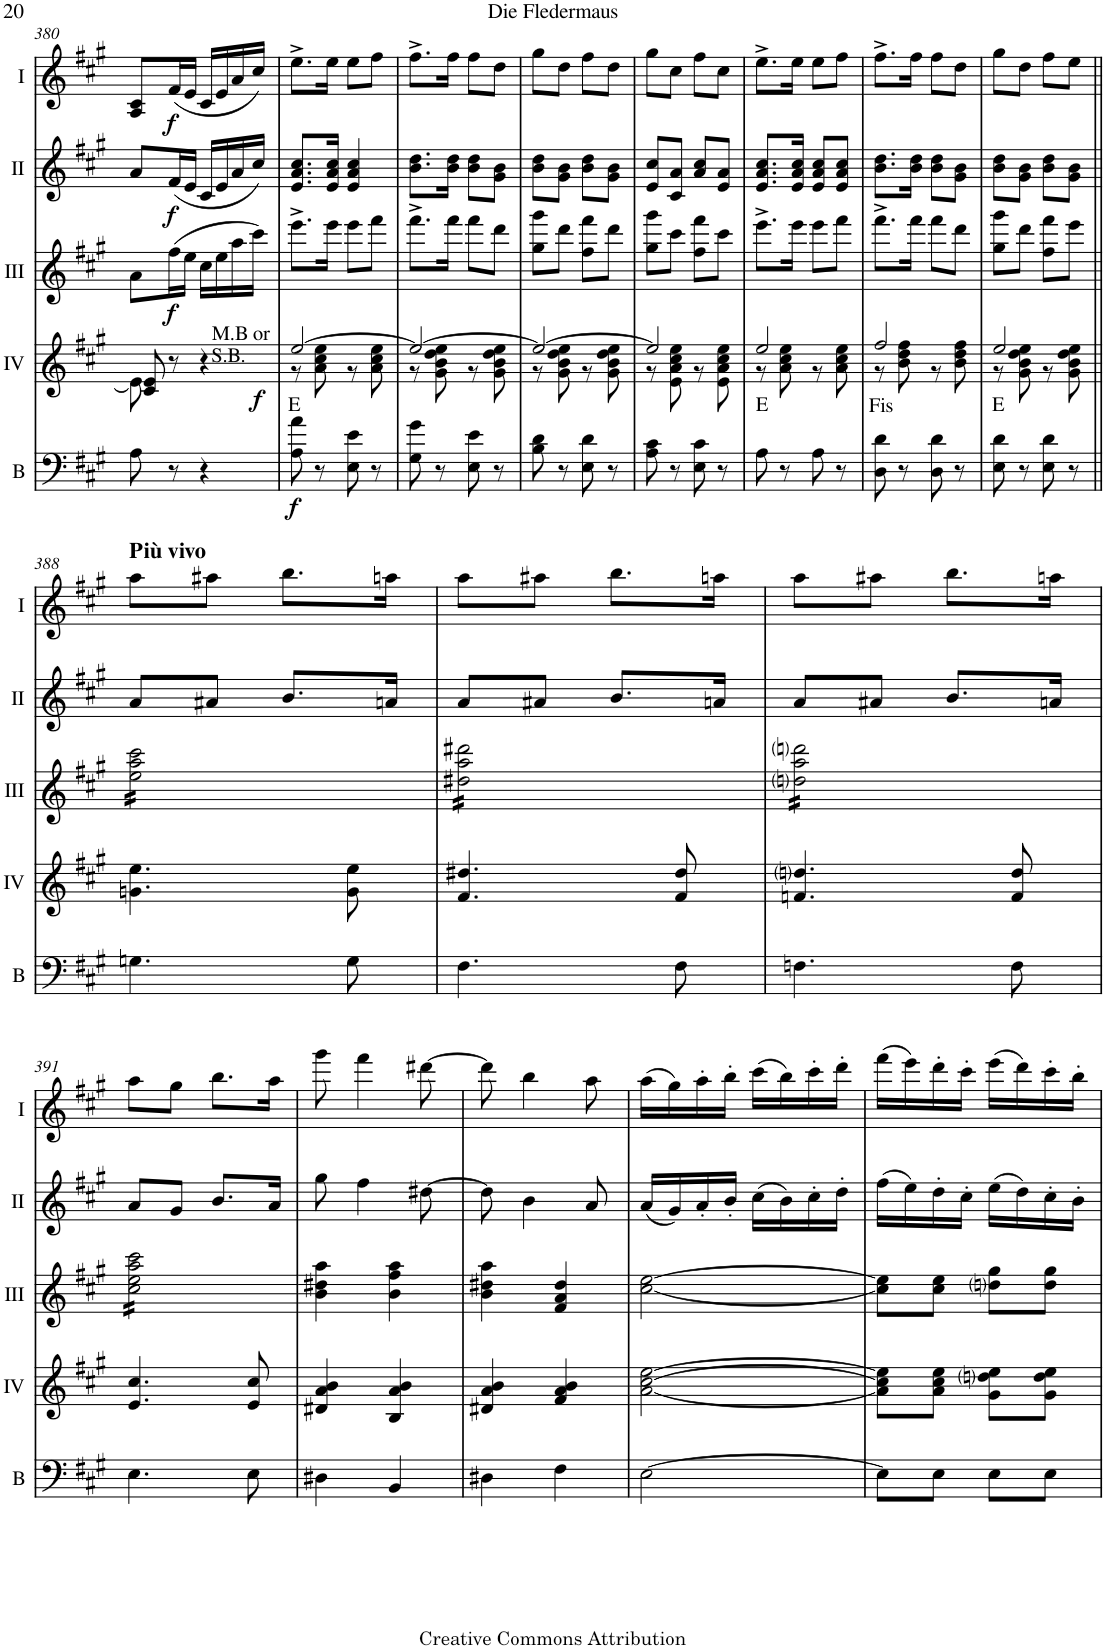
**kern	**dynam	**kern	**dynam	**kern	**dynam	**kern	**dynam	**kern	**dynam
*part5	*part5	*part4	*part4	*part3	*part3	*part2	*part2	*part1	*part1
*staff5	*staff5	*staff4	*staff4	*staff3	*staff3	*staff2	*staff2	*staff1	*staff1
*I"Bass	*	*I"Acc. 4	*	*I"Acc. 3	*	*I"Acc. 2	*	*I"Acc. 1	*
*I'B	*	*	*	*	*	*	*	*	*
!!LO:PB:g=z
*clefF4	*	*clefG2	*	*clefG2	*	*clefG2	*	*clefG2	*
*Trd7c12	*	*Trd7c12	*	*Trd7c12	*	*	*	*	*
*k[f#c#g#]	*	*k[f#c#g#]	*	*k[f#c#g#]	*	*k[f#c#g#]	*	*k[f#c#g#]	*
*M2/4	*	*M2/4	*	*M2/4	*	*M2/4	*	*M2/4	*
=380	=380	=380	=380	=380	=380	=380	=380	=380	=380
*	*	*^	*	*	*	*	*	*	*
8A\	.	8c#/ 8e/	8e\]	.	8a\L	.	8a/L	.	8A/ 8c#/L	.
!	!	!	!	!	!	!LO:DY:b	!	!LO:DY:b	!	!LO:DY:b
8r	.	8r	8ryy	.	(16ff#\L	f	(16f#/L	f	(16f#/L	f
.	.	.	.	.	16ee\JJ	.	16e/JJ	.	16e/JJ	.
4r	.	4r	4ryy	.	16cc#\LL	.	16c#/LL	.	16c#/LL	.
.	.	.	.	.	16ee\	.	16e/	.	16e/	.
.	.	.	.	.	16aa\	.	16a/	.	16a/	.
.	.	.	.	.	16ccc#\JJ)	.	16cc#/JJ)	.	16cc#/JJ)	.
=381	=381	=381	=381	=381	=381	=381	=381	=381	=381	=381
!	!	!LO:TX:b:t=M.B or	!	!	!	!	!	!	!	!
!	!	!LO:TX:b:t=S.B.	!	!	!	!	!	!	!	!
!	!	!LO:TX:b:t=E	!	!	!	!	!	!	!	!
!	!LO:DY:b	!	!	!LO:DY:b	!	!	!	!	!	!
8A\ 8a\	f	[2ee/	8r	f	8.eee^\L	.	8.e/ 8.a/ 8.cc#/L	.	8.ee^\L	.
8r	.	.	8a\ 8cc#\ 8ee\	.	.	.	.	.	.	.
.	.	.	.	.	16eee\Jk	.	16e/ 16a/ 16cc#/Jk	.	16ee\Jk	.
8E\ 8e\	.	.	8r	.	8eee\L	.	4e/ 4a/ 4cc#/	.	8ee\L	.
8r	.	.	8a\ 8cc#\ 8ee\	.	8fff#\J	.	.	.	8ff#\J	.
=382	=382	=382	=382	=382	=382	=382	=382	=382	=382	=382
8G#\ 8g#\	.	2ee/_	8r	.	8.fff#^\L	.	8.b\ 8.dd\L	.	8.ff#^\L	.
8r	.	.	8g#\ 8b\ 8dd\ 8ee\	.	.	.	.	.	.	.
.	.	.	.	.	16fff#\Jk	.	16b\ 16dd\Jk	.	16ff#\Jk	.
8E\ 8e\	.	.	8r	.	8fff#\L	.	8b\ 8dd\L	.	8ff#\L	.
8r	.	.	8g#\ 8b\ 8dd\ 8ee\	.	8ddd\J	.	8g#\ 8b\J	.	8dd\J	.
=383	=383	=383	=383	=383	=383	=383	=383	=383	=383	=383
8B\ 8d\	.	2ee/_	8r	.	8gg#\ 8ggg#\L	.	8b\ 8dd\L	.	8gg#\L	.
8r	.	.	8g#\ 8b\ 8dd\ 8ee\	.	8ddd\J	.	8g#\ 8b\J	.	8dd\J	.
8E\ 8d\	.	.	8r	.	8ff#\ 8fff#\L	.	8b\ 8dd\L	.	8ff#\L	.
8r	.	.	8g#\ 8b\ 8dd\ 8ee\	.	8ddd\J	.	8g#\ 8b\J	.	8dd\J	.
=384	=384	=384	=384	=384	=384	=384	=384	=384	=384	=384
8A\ 8c#\	.	2ee/]	8r	.	8gg#\ 8ggg#\L	.	8e/ 8cc#/L	.	8gg#\L	.
8r	.	.	8e\ 8a\ 8cc#\ 8ee\	.	8ccc#\J	.	8c#/ 8a/J	.	8cc#\J	.
8E\ 8c#\	.	.	8r	.	8ff#\ 8fff#\L	.	8a/ 8cc#/L	.	8ff#\L	.
8r	.	.	8e\ 8a\ 8cc#\ 8ee\	.	8ccc#\J	.	8e/ 8a/J	.	8cc#\J	.
=385	=385	=385	=385	=385	=385	=385	=385	=385	=385	=385
!	!	!LO:TX:b:t=E	!	!	!	!	!	!	!	!
8A\	.	2ee/	8r	.	8.eee^\L	.	8.e/ 8.a/ 8.cc#/L	.	8.ee^\L	.
8r	.	.	8a\ 8cc#\ 8ee\	.	.	.	.	.	.	.
.	.	.	.	.	16eee\Jk	.	16e/ 16a/ 16cc#/Jk	.	16ee\Jk	.
8A\	.	.	8r	.	8eee\L	.	8e/ 8a/ 8cc#/L	.	8ee\L	.
8r	.	.	8a\ 8cc#\ 8ee\	.	8fff#\J	.	8e/ 8a/ 8cc#/J	.	8ff#\J	.
=386	=386	=386	=386	=386	=386	=386	=386	=386	=386	=386
!	!	!LO:TX:b:t=Fis	!	!	!	!	!	!	!	!
8D\ 8d\	.	2ff#/	8r	.	8.fff#^\L	.	8.b\ 8.dd\L	.	8.ff#^\L	.
8r	.	.	8b\ 8dd\ 8ff#\	.	.	.	.	.	.	.
.	.	.	.	.	16fff#\Jk	.	16b\ 16dd\Jk	.	16ff#\Jk	.
8D\ 8d\	.	.	8r	.	8fff#\L	.	8b\ 8dd\L	.	8ff#\L	.
8r	.	.	8b\ 8dd\ 8ff#\	.	8ddd\J	.	8g#\ 8b\J	.	8dd\J	.
=387	=387	=387	=387	=387	=387	=387	=387	=387	=387	=387
!	!	!LO:TX:b:t=E	!	!	!	!	!	!	!	!
8E\ 8d\	.	2ee/	8r	.	8gg#\ 8ggg#\L	.	8b\ 8dd\L	.	8gg#\L	.
8r	.	.	8g#\ 8b\ 8dd\ 8ee\	.	8ddd\J	.	8g#\ 8b\J	.	8dd\J	.
8E\ 8d\	.	.	8r	.	8ff#\ 8fff#\L	.	8b\ 8dd\L	.	8ff#\L	.
8r	.	.	8g#\ 8b\ 8dd\ 8ee\	.	8eee\J	.	8g#\ 8b\J	.	8ee\J	.
!!LO:LB:g=z
=388||	=388||	=388||	=388||	=388||	=388||	=388||	=388||	=388||	=388||	=388||
!	!	!	!	!	!	!	!	!	!LO:TX:a:B:t=Più vivo	!
*	*	*v	*v	*	*	*	*	*	*	*
*	*	*	*	*tremolo	*	*	*	*	*
4.Gn\	.	4.gn\ 4.ee\	.	16ee\ 16aa\ 16ccc#\LL	.	8a/L	.	8aa\L	.
.	.	.	.	16ee\ 16aa\ 16ccc#\	.	.	.	.	.
.	.	.	.	16ee\ 16aa\ 16ccc#\	.	8a#X/J	.	8aa#X\J	.
.	.	.	.	16ee\ 16aa\ 16ccc#\	.	.	.	.	.
.	.	.	.	16ee\ 16aa\ 16ccc#\	.	8.b/L	.	8.bb\L	.
.	.	.	.	16ee\ 16aa\ 16ccc#\	.	.	.	.	.
8G\	.	8g\ 8ee\	.	16ee\ 16aa\ 16ccc#\	.	.	.	.	.
.	.	.	.	16ee\ 16aa\ 16ccc#\JJ	.	16an/Jk	.	16aan\Jk	.
=389	=389	=389	=389	=389	=389	=389	=389	=389	=389
4.F#\	.	4.f#/ 4.dd#X/	.	16dd#X\ 16aa\ 16ddd#X\LL	.	8a/L	.	8aa\L	.
.	.	.	.	16dd#X\ 16aa\ 16ddd#X\	.	.	.	.	.
.	.	.	.	16dd#X\ 16aa\ 16ddd#X\	.	8a#X/J	.	8aa#X\J	.
.	.	.	.	16dd#X\ 16aa\ 16ddd#X\	.	.	.	.	.
.	.	.	.	16dd#X\ 16aa\ 16ddd#X\	.	8.b/L	.	8.bb\L	.
.	.	.	.	16dd#X\ 16aa\ 16ddd#X\	.	.	.	.	.
8F#\	.	8f#/ 8dd#/	.	16dd#X\ 16aa\ 16ddd#X\	.	.	.	.	.
.	.	.	.	16dd#X\ 16aa\ 16ddd#X\JJ	.	16an/Jk	.	16aan\Jk	.
=390	=390	=390	=390	=390	=390	=390	=390	=390	=390
4.Fn\	.	4.fn/ 4.ddni/	.	16ddni\ 16aa\ 16dddni\LL	.	8a/L	.	8aa\L	.
.	.	.	.	16ddni\ 16aa\ 16dddni\	.	.	.	.	.
.	.	.	.	16ddni\ 16aa\ 16dddni\	.	8a#X/J	.	8aa#X\J	.
.	.	.	.	16ddni\ 16aa\ 16dddni\	.	.	.	.	.
.	.	.	.	16ddni\ 16aa\ 16dddni\	.	8.b/L	.	8.bb\L	.
.	.	.	.	16ddni\ 16aa\ 16dddni\	.	.	.	.	.
8F\	.	8f/ 8dd/	.	16ddni\ 16aa\ 16dddni\	.	.	.	.	.
.	.	.	.	16ddni\ 16aa\ 16dddni\JJ	.	16an/Jk	.	16aan\Jk	.
!!LO:LB:g=z
=391	=391	=391	=391	=391	=391	=391	=391	=391	=391
4.E\	.	4.e/ 4.cc#/	.	16cc#\ 16ee\ 16aa\ 16ccc#\LL	.	8a/L	.	8aa\L	.
.	.	.	.	16cc#\ 16ee\ 16aa\ 16ccc#\	.	.	.	.	.
.	.	.	.	16cc#\ 16ee\ 16aa\ 16ccc#\	.	8g#/J	.	8gg#\J	.
.	.	.	.	16cc#\ 16ee\ 16aa\ 16ccc#\	.	.	.	.	.
.	.	.	.	16cc#\ 16ee\ 16aa\ 16ccc#\	.	8.b/L	.	8.bb\L	.
.	.	.	.	16cc#\ 16ee\ 16aa\ 16ccc#\	.	.	.	.	.
8E\	.	8e/ 8cc#/	.	16cc#\ 16ee\ 16aa\ 16ccc#\	.	.	.	.	.
.	.	.	.	16cc#\ 16ee\ 16aa\ 16ccc#\JJ	.	16a/Jk	.	16aa\Jk	.
*	*	*	*	*Xtremolo	*	*	*	*	*
=392	=392	=392	=392	=392	=392	=392	=392	=392	=392
4D#X\	.	4d#X/ 4a/ 4b/	.	4b\ 4dd#X\ 4aa\	.	8gg#\	.	8ggg#\	.
.	.	.	.	.	.	4ff#\	.	4fff#\	.
4BB/	.	4B/ 4a/ 4b/	.	4b\ 4ff#\ 4aa\	.	.	.	.	.
.	.	.	.	.	.	[8dd#X\	.	[8ddd#X\	.
=393	=393	=393	=393	=393	=393	=393	=393	=393	=393
4D#X\	.	4d#X/ 4a/ 4b/	.	4b\ 4dd#X\ 4aa\	.	8dd#\]	.	8ddd#\]	.
.	.	.	.	.	.	4b\	.	4bb\	.
4F#\	.	4f#/ 4a/ 4b/	.	4f#/ 4a/ 4dd#/	.	.	.	.	.
.	.	.	.	.	.	8a/	.	8aa\	.
=394	=394	=394	=394	=394	=394	=394	=394	=394	=394
[2E\	.	[2a\ [2cc#\ [2ee\	.	[2cc#\ [2ee\	.	(16a/LL	.	(16aa\LL	.
.	.	.	.	.	.	16g#/)	.	16gg#\)	.
.	.	.	.	.	.	16a'/	.	16aa'\	.
.	.	.	.	.	.	16b'/JJ	.	16bb'\JJ	.
.	.	.	.	.	.	(16cc#\LL	.	(16ccc#\LL	.
.	.	.	.	.	.	16b\)	.	16bb\)	.
.	.	.	.	.	.	16cc#'\	.	16ccc#'\	.
.	.	.	.	.	.	16dd'\JJ	.	16ddd'\JJ	.
=395	=395	=395	=395	=395	=395	=395	=395	=395	=395
8E\L]	.	8a\] 8cc#\] 8ee\]L	.	8cc#\] 8ee\]L	.	(16ff#\LL	.	(16fff#\LL	.
.	.	.	.	.	.	16ee\)	.	16eee\)	.
8E\J	.	8a\ 8cc#\ 8ee\J	.	8cc#\ 8ee\J	.	16dd'\	.	16ddd'\	.
.	.	.	.	.	.	16cc#'\JJ	.	16ccc#'\JJ	.
8E\L	.	8g#\ 8ddni\ 8ee\L	.	8ddni\ 8gg#\L	.	(16ee\LL	.	(16eee\LL	.
.	.	.	.	.	.	16dd\)	.	16ddd\)	.
8E\J	.	8g#\ 8dd\ 8ee\J	.	8dd\ 8gg#\J	.	16cc#'\	.	16ccc#'\	.
.	.	.	.	.	.	16b'\JJ	.	16bb'\JJ	.
=	=	=	=	=	=	=	=	=	=
*-	*-	*-	*-	*-	*-	*-	*-	*-	*-
